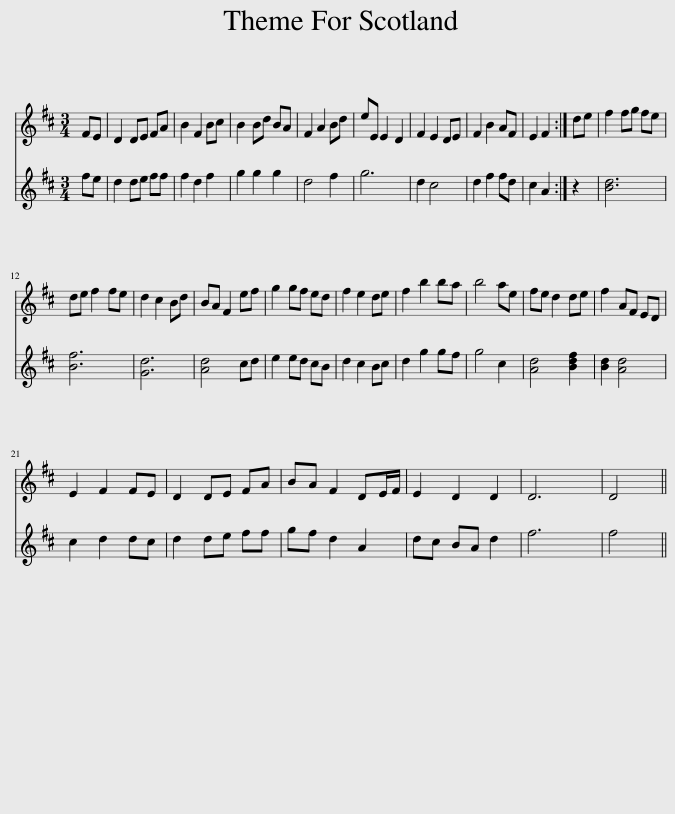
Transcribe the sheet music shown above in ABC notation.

X:1
%%score 1 2
L:1/8
M:3/4
I:linebreak $
K:D
V:1 treble
V:2 treble
V:1
 FE | D2 DE FA | B2 F2 Bc | B2 Bd BA | F2 A2 Bd | %5
 eE E2 D2 | F2 E2 DE | F2 B2 AF | E2 F2 :| de | %10
 f2 fg fe |$ de f2 fe | d2 c2 Bd | BA F2 ef | g2 gf ed | %15
 f2 e2 de | f2 b2 ba | b4 ae | fe d2 de | f2 AF ED |$ %20
 E2 F2 FE | D2 DE FA | BA F2 DE/F/ | E2 D2 D2 | D6 | %25
 D4 || %26
V:2
 fe | d2 de ff | f2 d2 f2 | g2 g2 g2 | d4 f2 | %5
 g6 | d2 c4 | d2 f2 fd | c2 A2 :| z2 | %10
 [Bd]6 |$ [Bf]6 | [Gd]6 | [Ad]4 cd | e2 ed cB | %15
 d2 c2 Bc | d2 g2 gf | g4 c2 | [Ad]4 [Bdf]2 | [Bd]2 [Ad]4 |$ %20
 c2 d2 dc | d2 de ff | gf d2 A2 | dc BA d2 | f6 | %25
 f4 || %26
